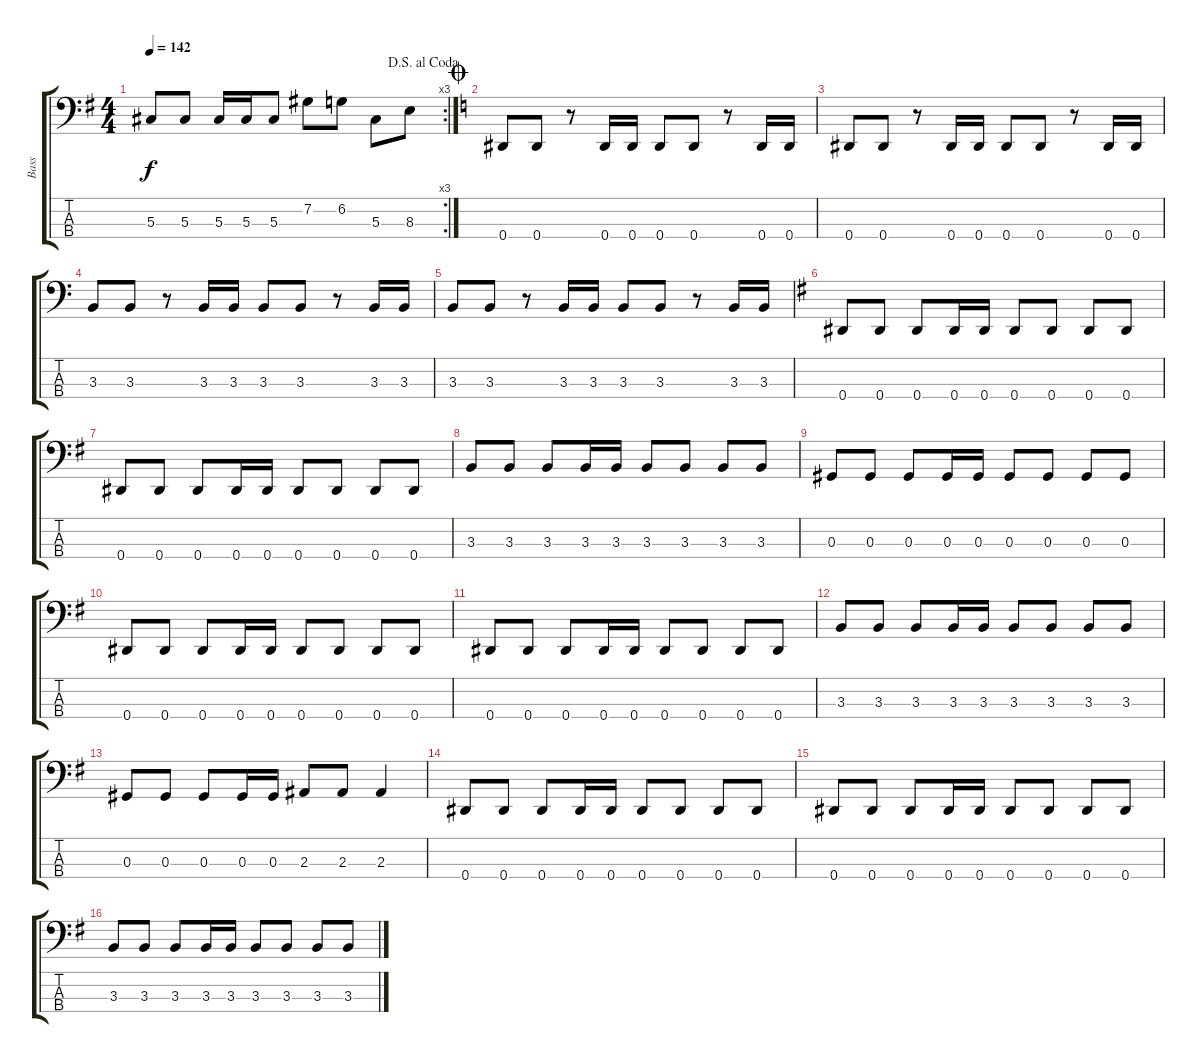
\track ("Bass" "Bass") {instrument electricbassfinger}
\staff {score tabs}
\tuning (Gb2 Db2 Ab1 Eb1) {hide}
\rc 3
\ts (4 4)
\jump dalsegnoalcoda
\tempo 142
\clef f4
\ks g
5.3.8{dy f} 5.3.8 5.3.16 5.3.16 5.3.8 7.2.8 6.2.8 5.3.8 8.3.8 |
\jump coda
\ks c
0.4.8 0.4.8 r.8 0.4.16 0.4.16 0.4.8 0.4.8 r.8 0.4.16 0.4.16 |
0.4.8 0.4.8 r.8 0.4.16 0.4.16 0.4.8 0.4.8 r.8 0.4.16 0.4.16 |
3.3.8 3.3.8 r.8 3.3.16 3.3.16 3.3.8 3.3.8 r.8 3.3.16 3.3.16 |
3.3.8 3.3.8 r.8 3.3.16 3.3.16 3.3.8 3.3.8 r.8 3.3.16 3.3.16 |
\ks g
0.4.8 0.4.8 0.4.8 0.4.16 0.4.16 0.4.8 0.4.8 0.4.8 0.4.8 |
0.4.8 0.4.8 0.4.8 0.4.16 0.4.16 0.4.8 0.4.8 0.4.8 0.4.8 |
3.3.8 3.3.8 3.3.8 3.3.16 3.3.16 3.3.8 3.3.8 3.3.8 3.3.8 |
0.3.8 0.3.8 0.3.8 0.3.16 0.3.16 0.3.8 0.3.8 0.3.8 0.3.8 |
0.4.8 0.4.8 0.4.8 0.4.16 0.4.16 0.4.8 0.4.8 0.4.8 0.4.8 |
0.4.8 0.4.8 0.4.8 0.4.16 0.4.16 0.4.8 0.4.8 0.4.8 0.4.8 |
3.3.8 3.3.8 3.3.8 3.3.16 3.3.16 3.3.8 3.3.8 3.3.8 3.3.8 |
0.3.8 0.3.8 0.3.8 0.3.16 0.3.16 2.3.8 2.3.8 2.3.4 |
0.4.8 0.4.8 0.4.8 0.4.16 0.4.16 0.4.8 0.4.8 0.4.8 0.4.8 |
0.4.8 0.4.8 0.4.8 0.4.16 0.4.16 0.4.8 0.4.8 0.4.8 0.4.8 |
3.3.8 3.3.8 3.3.8 3.3.16 3.3.16 3.3.8 3.3.8 3.3.8 3.3.8
